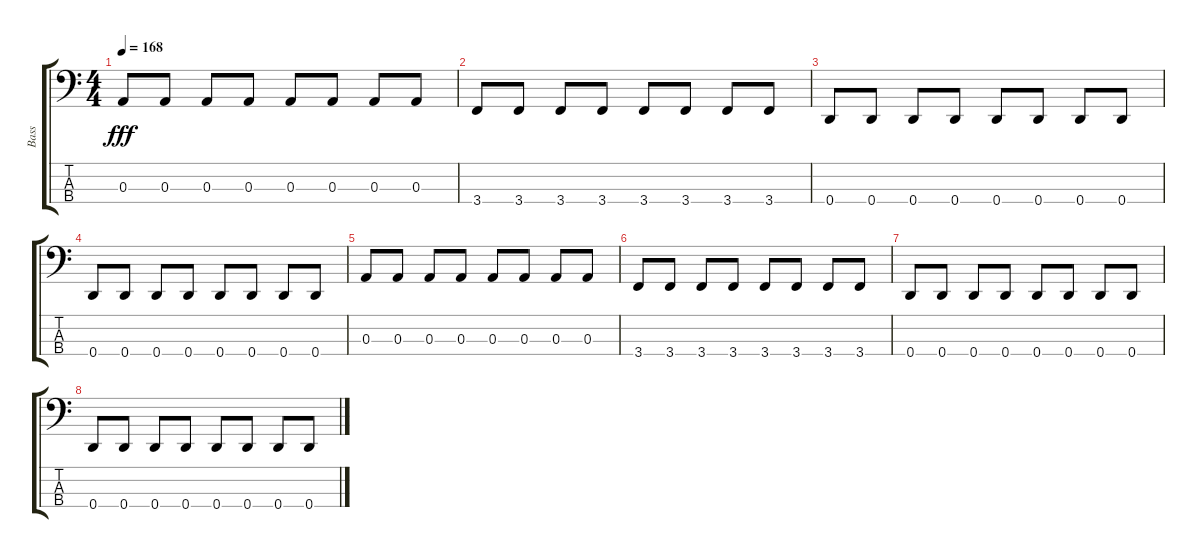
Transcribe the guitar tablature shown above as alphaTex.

\track ("Bass" "Bass") {instrument electricbasspick}
\staff {score tabs}
\tuning (G2 D2 A1 D1) {hide}
\ts (4 4)
\tempo 168
\clef f4
\ks c
0.3.8{dy fff} 0.3.8 0.3.8 0.3.8 0.3.8 0.3.8 0.3.8 0.3.8 |
3.4.8 3.4.8 3.4.8 3.4.8 3.4.8 3.4.8 3.4.8 3.4.8 |
0.4.8 0.4.8 0.4.8 0.4.8 0.4.8 0.4.8 0.4.8 0.4.8 |
0.4.8 0.4.8 0.4.8 0.4.8 0.4.8 0.4.8 0.4.8 0.4.8 |
0.3.8 0.3.8 0.3.8 0.3.8 0.3.8 0.3.8 0.3.8 0.3.8 |
3.4.8 3.4.8 3.4.8 3.4.8 3.4.8 3.4.8 3.4.8 3.4.8 |
0.4.8 0.4.8 0.4.8 0.4.8 0.4.8 0.4.8 0.4.8 0.4.8 |
0.4.8 0.4.8 0.4.8 0.4.8 0.4.8 0.4.8 0.4.8 0.4.8
